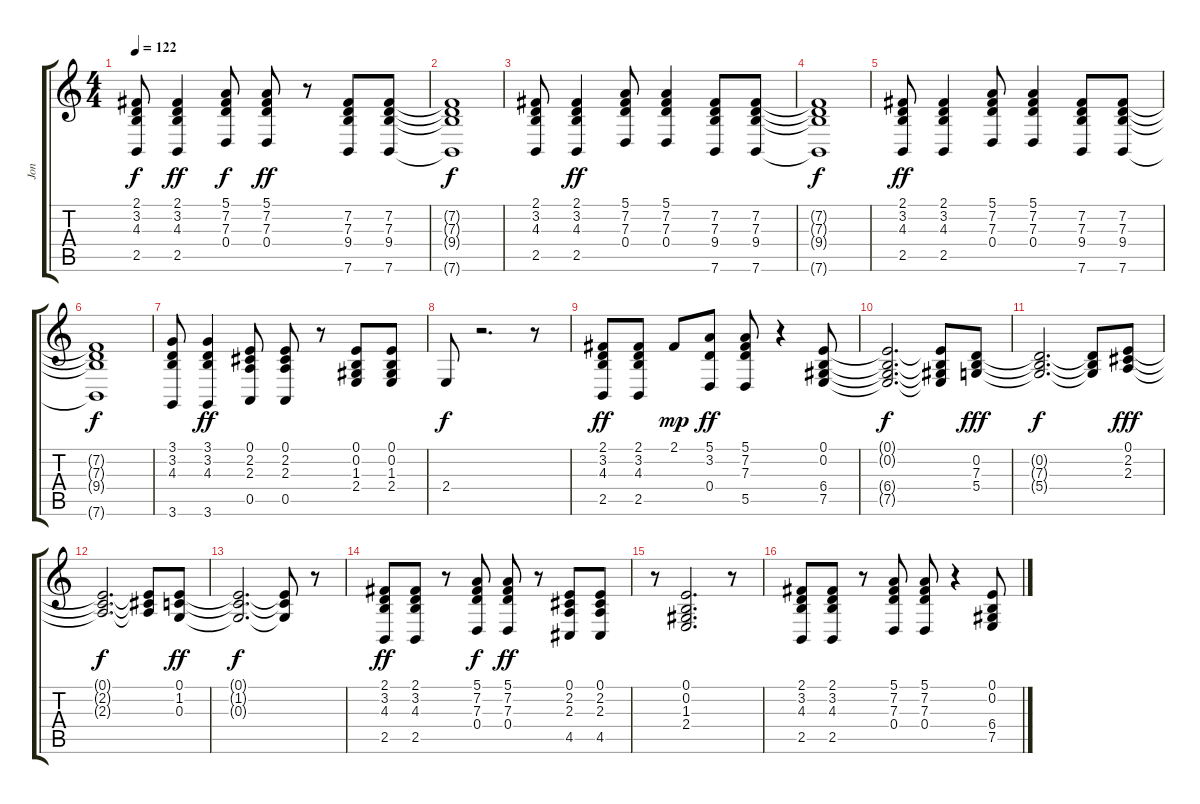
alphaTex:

\track ("Jon" "Jon") {instrument pad4choir}
\staff {score tabs}
\tuning (E4 B3 G3 D3 A2 E2) {hide}
\ts (4 4)
\tempo 122
\clef g2
\ks c
(2.1 3.2 4.3 2.5).8{dy f} (2.1 3.2 4.3 2.5).4{dy ff} (5.1 7.2 7.3 0.4).8{dy f} (5.1 7.2 7.3 0.4).8{dy ff} r.8 (7.2 7.3 9.4 7.6).8 (7.2 7.3 9.4 7.6).8 |
(7.2{t} 7.3{t} 9.4{t} 7.6{t}).1{dy f} |
(2.1 3.2 4.3 2.5).8 (2.1 3.2 4.3 2.5).4{dy ff} (5.1 7.2 7.3 0.4).8 (5.1 7.2 7.3 0.4).4 (7.2 7.3 9.4 7.6).8 (7.2 7.3 9.4 7.6).8 |
(7.2{t} 7.3{t} 9.4{t} 7.6{t}).1{dy f} |
(2.1 3.2 4.3 2.5).8{dy ff} (2.1 3.2 4.3 2.5).4 (5.1 7.2 7.3 0.4).8 (5.1 7.2 7.3 0.4).4 (7.2 7.3 9.4 7.6).8 (7.2 7.3 9.4 7.6).8 |
(7.2{t} 7.3{t} 9.4{t} 7.6{t}).1{dy f} |
(3.1 3.2 4.3 3.6).8 (3.1 3.2 4.3 3.6).4{dy ff} (0.1 2.2 2.3 0.5).8 (0.1 2.2 2.3 0.5).8 r.8 (0.1 0.2 1.3 2.4).8 (0.1 0.2 1.3 2.4).8 |
2.4.8{dy f} r.2{d} r.8 |
(2.1 3.2 4.3 2.5).8{dy ff} (2.1 3.2 4.3 2.5).8 2.1.8{dy mp} (5.1 3.2 0.4).8{dy ff} (5.1 7.2 7.3 5.5).8 r.4 (0.1 0.2 6.4 7.5).8 |
(0.1{t} 0.2{t} 6.4{t} 7.5{t}).2{d dy f} (0.1{t} 0.2{t} 6.4{t} 7.5{t}).8 (0.2 7.3 5.4).8{dy fff} |
(0.2{t} 7.3{t} 5.4{t}).2{d dy f} (0.2{t} 7.3{t} 5.4{t}).8 (0.1 2.2 2.3).8{dy fff} |
(0.1{t} 2.2{t} 2.3{t}).2{d dy f} (0.1{t} 2.2{t} 2.3{t}).8 (0.1 1.2 0.3).8{dy ff} |
(0.1{t} 1.2{t} 0.3{t}).2{d dy f} (0.1{t} 1.2{t} 0.3{t}).8 r.8 |
(2.1 3.2 4.3 2.5).8{dy ff} (2.1 3.2 4.3 2.5).8 r.8 (5.1 7.2 7.3 0.4).8{dy f} (5.1 7.2 7.3 0.4).8{dy ff} r.8 (0.1 2.2 2.3 4.5).8 (0.1 2.2 2.3 4.5).8 |
r.8 (0.1 0.2 1.3 2.4).2{d} r.8 |
(2.1 3.2 4.3 2.5).8 (2.1 3.2 4.3 2.5).8 r.8 (5.1 7.2 7.3 0.4).8 (5.1 7.2 7.3 0.4).8 r.4 (0.1 0.2 6.4 7.5).8
